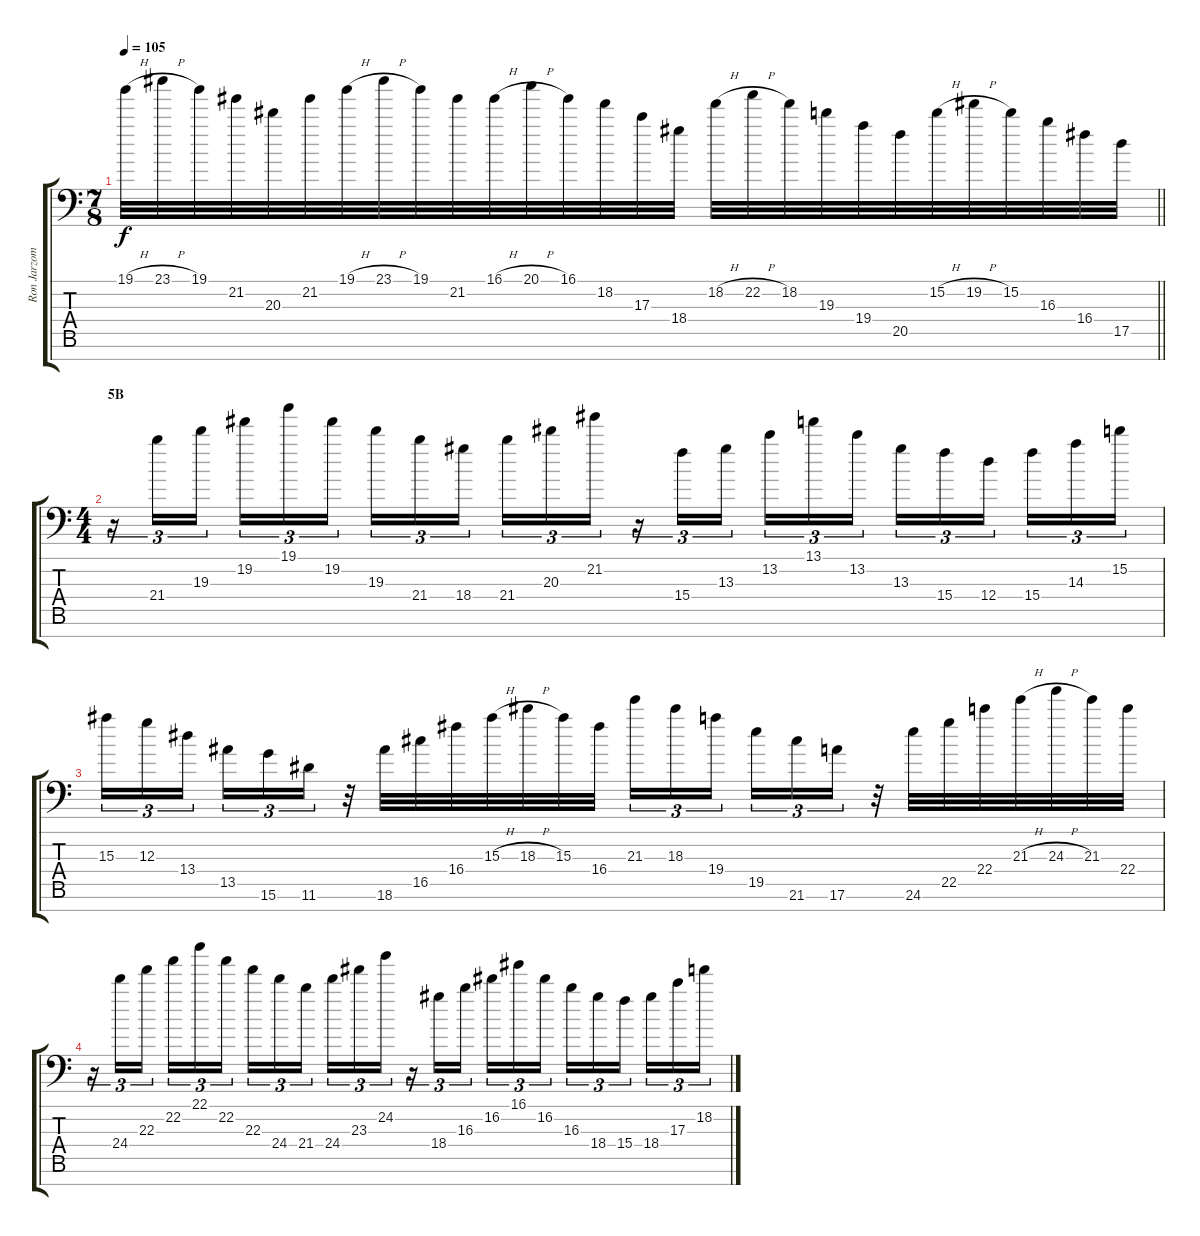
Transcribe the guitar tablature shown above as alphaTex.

\track ("Ron Jarzombek - Lead 1" "Ron Jarzom") {instrument electricguitarjazz}
\staff {score tabs}
\tuning (E4 B3 G3 D3 A2 E2 A1) {hide}
\ts (7 8)
\tempo 105
\clef f4
\barLineRight lightlight
\ks c
19.1{h}.32{dy f} 23.1{h}.32 19.1.32 21.2.32 20.3.32 21.2.32 19.1{h}.32 23.1{h}.32 19.1.32 21.2.32 16.1{h}.32 20.1{h}.32 16.1.32 18.2.32 17.3.32 18.4.32 18.2{h}.32 22.2{h}.32 18.2.32 19.3.32 19.4.32 20.5.32 15.2{h}.32 19.2{h}.32 15.2.32 16.3.32 16.4.32 17.5.32 |
\ts (4 4)
\section ("" "5B")
r.16{tu (3 2)} 21.4.16{tu (3 2)} 19.3.16{tu (3 2) beam splitsecondary} 19.2.16{tu (3 2)} 19.1.16{tu (3 2)} 19.2.16{tu (3 2)} 19.3.16{tu (3 2)} 21.4.16{tu (3 2)} 18.4.16{tu (3 2) beam splitsecondary} 21.4.16{tu (3 2)} 20.3.16{tu (3 2)} 21.2.16{tu (3 2)} r.16{tu (3 2)} 15.4.16{tu (3 2)} 13.3.16{tu (3 2) beam splitsecondary} 13.2.16{tu (3 2)} 13.1.16{tu (3 2)} 13.2.16{tu (3 2)} 13.3.16{tu (3 2)} 15.4.16{tu (3 2)} 12.4.16{tu (3 2) beam splitsecondary} 15.4.16{tu (3 2)} 14.3.16{tu (3 2)} 15.2.16{tu (3 2)} |
15.3.16{tu (3 2)} 12.3.16{tu (3 2)} 13.4.16{tu (3 2) beam splitsecondary} 13.5.16{tu (3 2)} 15.6.16{tu (3 2)} 11.6.16{tu (3 2)} r.32 18.6.32 16.5.32 16.4.32 15.3{h}.32 18.3{h}.32 15.3.32 16.4.32 21.3.16{tu (3 2)} 18.3.16{tu (3 2)} 19.4.16{tu (3 2) beam splitsecondary} 19.5.16{tu (3 2)} 21.6.16{tu (3 2)} 17.6.16{tu (3 2)} r.32 24.6.32 22.5.32 22.4.32 21.3{h}.32 24.3{h}.32 21.3.32 22.4.32 |
r.16{tu (3 2)} 24.4.16{tu (3 2)} 22.3.16{tu (3 2) beam splitsecondary} 22.2.16{tu (3 2)} 22.1.16{tu (3 2)} 22.2.16{tu (3 2)} 22.3.16{tu (3 2)} 24.4.16{tu (3 2)} 21.4.16{tu (3 2) beam splitsecondary} 24.4.16{tu (3 2)} 23.3.16{tu (3 2)} 24.2.16{tu (3 2)} r.16{tu (3 2)} 18.4.16{tu (3 2)} 16.3.16{tu (3 2) beam splitsecondary} 16.2.16{tu (3 2)} 16.1.16{tu (3 2)} 16.2.16{tu (3 2)} 16.3.16{tu (3 2)} 18.4.16{tu (3 2)} 15.4.16{tu (3 2) beam splitsecondary} 18.4.16{tu (3 2)} 17.3.16{tu (3 2)} 18.2.16{tu (3 2)}
